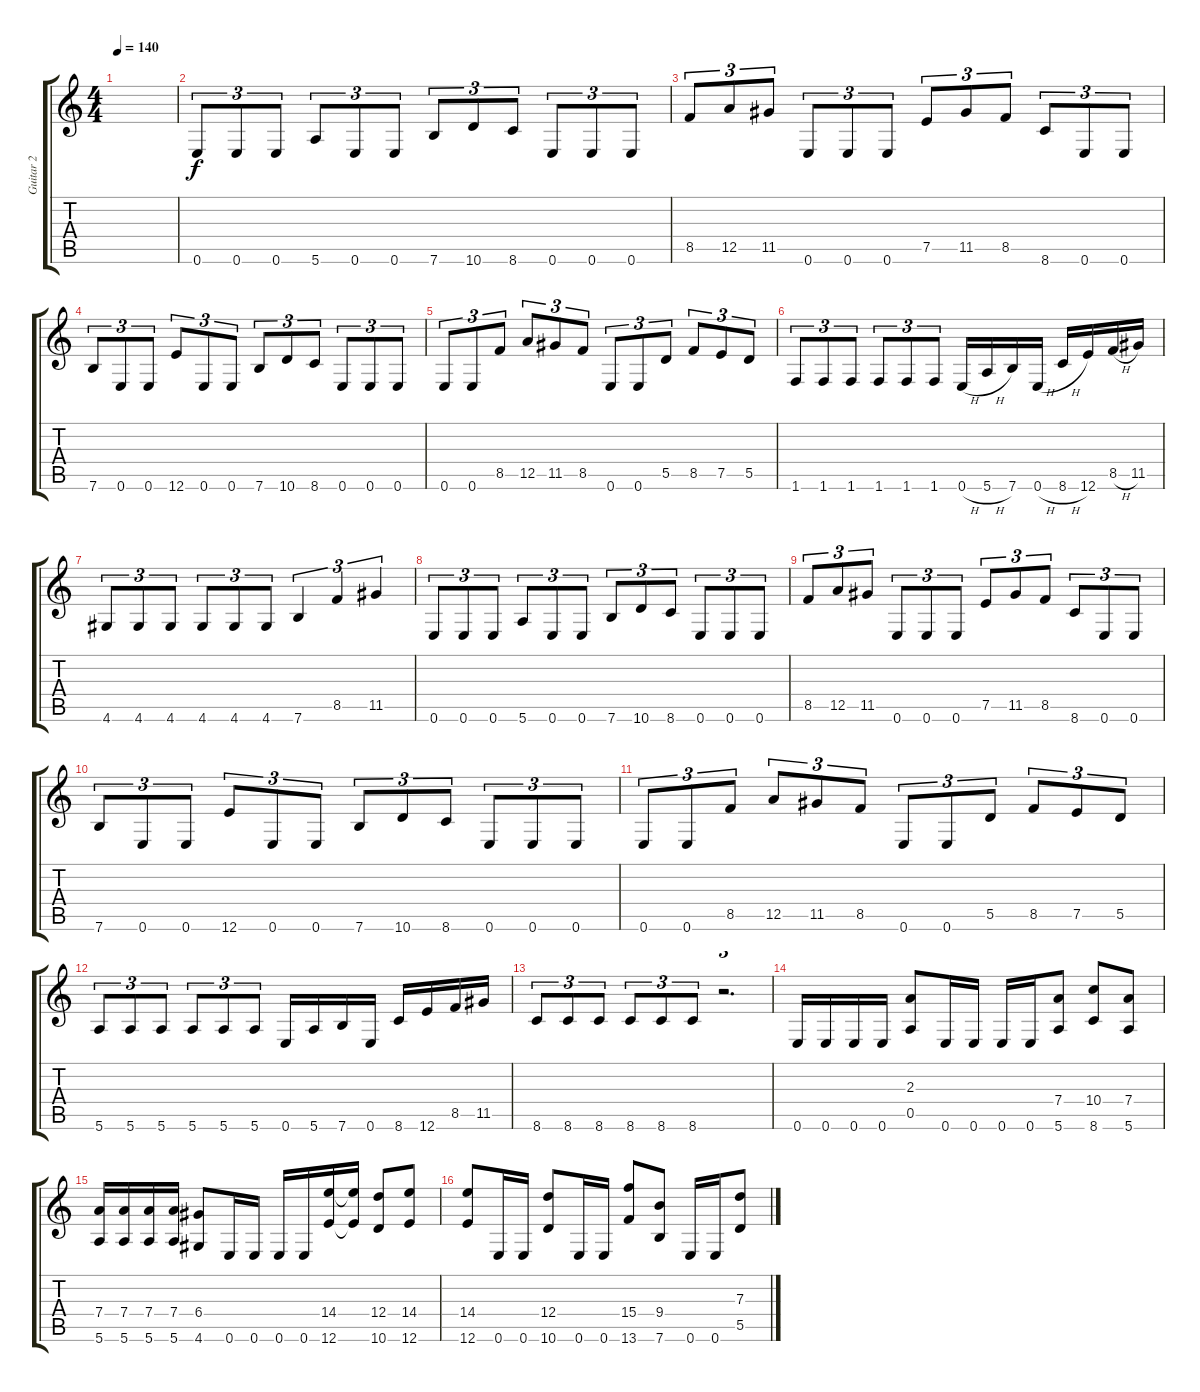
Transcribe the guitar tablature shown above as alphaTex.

\track ("Guitar 2" "Guitar 2") {instrument distortionguitar}
\staff {score tabs}
\tuning (E4 B3 G3 D3 A2 E2) {hide}
\ts (4 4)
\tempo 140
\clef g2
\ks c
|
0.6.8{tu (3 2)} 0.6.8{tu (3 2)} 0.6.8{tu (3 2)} 5.6.8{tu (3 2)} 0.6.8{tu (3 2)} 0.6.8{tu (3 2)} 7.6.8{tu (3 2)} 10.6.8{tu (3 2)} 8.6.8{tu (3 2)} 0.6.8{tu (3 2)} 0.6.8{tu (3 2)} 0.6.8{tu (3 2)} |
8.5.8{tu (3 2)} 12.5.8{tu (3 2)} 11.5.8{tu (3 2)} 0.6.8{tu (3 2)} 0.6.8{tu (3 2)} 0.6.8{tu (3 2)} 7.5.8{tu (3 2)} 11.5.8{tu (3 2)} 8.5.8{tu (3 2)} 8.6.8{tu (3 2)} 0.6.8{tu (3 2)} 0.6.8{tu (3 2)} |
7.6.8{tu (3 2)} 0.6.8{tu (3 2)} 0.6.8{tu (3 2)} 12.6.8{tu (3 2)} 0.6.8{tu (3 2)} 0.6.8{tu (3 2)} 7.6.8{tu (3 2)} 10.6.8{tu (3 2)} 8.6.8{tu (3 2)} 0.6.8{tu (3 2)} 0.6.8{tu (3 2)} 0.6.8{tu (3 2)} |
0.6.8{tu (3 2)} 0.6.8{tu (3 2)} 8.5.8{tu (3 2)} 12.5.8{tu (3 2)} 11.5.8{tu (3 2)} 8.5.8{tu (3 2)} 0.6.8{tu (3 2)} 0.6.8{tu (3 2)} 5.5.8{tu (3 2)} 8.5.8{tu (3 2)} 7.5.8{tu (3 2)} 5.5.8{tu (3 2)} |
1.6.8{tu (3 2)} 1.6.8{tu (3 2)} 1.6.8{tu (3 2)} 1.6.8{tu (3 2)} 1.6.8{tu (3 2)} 1.6.8{tu (3 2)} 0.6{h}.16 5.6{h}.16 7.6.16 0.6{h}.16 8.6{h}.16 12.6.16 8.5{h}.16 11.5.16 |
4.6.8{tu (3 2)} 4.6.8{tu (3 2)} 4.6.8{tu (3 2)} 4.6.8{tu (3 2)} 4.6.8{tu (3 2)} 4.6.8{tu (3 2)} 7.6.4{tu (3 2)} 8.5.4{tu (3 2)} 11.5.4{tu (3 2)} |
0.6.8{tu (3 2)} 0.6.8{tu (3 2)} 0.6.8{tu (3 2)} 5.6.8{tu (3 2)} 0.6.8{tu (3 2)} 0.6.8{tu (3 2)} 7.6.8{tu (3 2)} 10.6.8{tu (3 2)} 8.6.8{tu (3 2)} 0.6.8{tu (3 2)} 0.6.8{tu (3 2)} 0.6.8{tu (3 2)} |
8.5.8{tu (3 2)} 12.5.8{tu (3 2)} 11.5.8{tu (3 2)} 0.6.8{tu (3 2)} 0.6.8{tu (3 2)} 0.6.8{tu (3 2)} 7.5.8{tu (3 2)} 11.5.8{tu (3 2)} 8.5.8{tu (3 2)} 8.6.8{tu (3 2)} 0.6.8{tu (3 2)} 0.6.8{tu (3 2)} |
7.6.8{tu (3 2)} 0.6.8{tu (3 2)} 0.6.8{tu (3 2)} 12.6.8{tu (3 2)} 0.6.8{tu (3 2)} 0.6.8{tu (3 2)} 7.6.8{tu (3 2)} 10.6.8{tu (3 2)} 8.6.8{tu (3 2)} 0.6.8{tu (3 2)} 0.6.8{tu (3 2)} 0.6.8{tu (3 2)} |
0.6.8{tu (3 2)} 0.6.8{tu (3 2)} 8.5.8{tu (3 2)} 12.5.8{tu (3 2)} 11.5.8{tu (3 2)} 8.5.8{tu (3 2)} 0.6.8{tu (3 2)} 0.6.8{tu (3 2)} 5.5.8{tu (3 2)} 8.5.8{tu (3 2)} 7.5.8{tu (3 2)} 5.5.8{tu (3 2)} |
5.6.8{tu (3 2)} 5.6.8{tu (3 2)} 5.6.8{tu (3 2)} 5.6.8{tu (3 2)} 5.6.8{tu (3 2)} 5.6.8{tu (3 2)} 0.6.16 5.6.16 7.6.16 0.6.16 8.6.16 12.6.16 8.5.16 11.5.16 |
8.6.8{tu (3 2)} 8.6.8{tu (3 2)} 8.6.8{tu (3 2)} 8.6.8{tu (3 2)} 8.6.8{tu (3 2)} 8.6.8{tu (3 2)} r.2{d tu (3 2)} |
0.6.16 0.6.16 0.6.16 0.6.16 (2.3 0.5).8 0.6.16 0.6.16 0.6.16 0.6.16 (7.4 5.6).8 (10.4 8.6).8 (7.4 5.6).8 |
(7.4 5.6).16 (7.4 5.6).16 (7.4 5.6).16 (7.4 5.6).16 (6.4 4.6).8 0.6.16 0.6.16 0.6.16 0.6.16 (14.4 12.6).16 (14.4{t} 12.6{t}).16 (12.4 10.6).8 (14.4 12.6).8 |
(14.4 12.6).8 0.6.16 0.6.16 (12.4 10.6).8 0.6.16 0.6.16 (15.4 13.6).8 (9.4 7.6).8 0.6.16 0.6.16 (7.3 5.5).8
